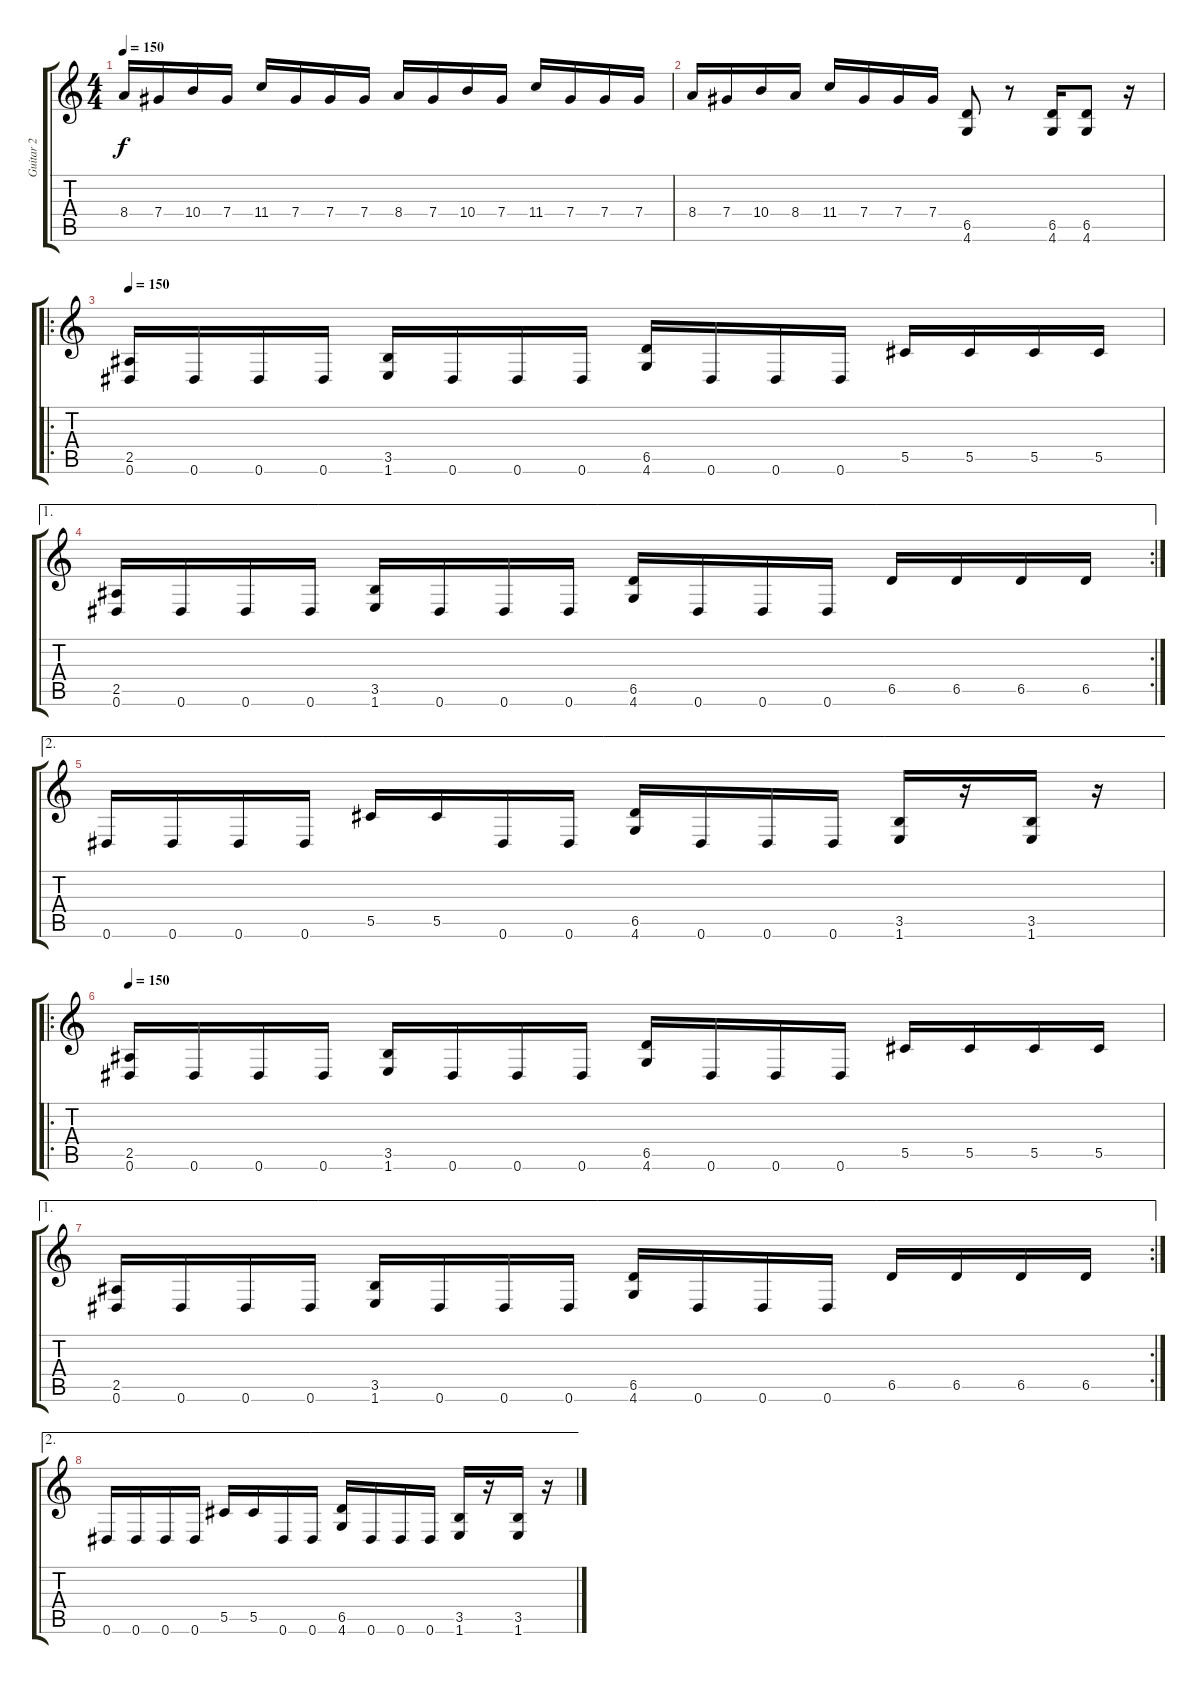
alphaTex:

\track ("Guitar 2" "Guitar 2") {instrument distortionguitar}
\staff {score tabs}
\tuning (Eb4 Bb3 Gb3 Db3 Ab2 Eb2) {hide}
\ts (4 4)
\tempo 150
\clef g2
\ks c
8.4.16{dy f} 7.4.16 10.4.16 7.4.16 11.4.16 7.4.16 7.4.16 7.4.16 8.4.16 7.4.16 10.4.16 7.4.16 11.4.16 7.4.16 7.4.16 7.4.16 |
8.4.16 7.4.16 10.4.16 8.4.16 11.4.16 7.4.16 7.4.16 7.4.16 (6.5 4.6).8 r.8 (6.5 4.6).16 (6.5 4.6).8 r.16 |
\ro
\tempo 150
(2.5 0.6).16 0.6.16 0.6.16 0.6.16 (3.5 1.6).16 0.6.16 0.6.16 0.6.16 (6.5 4.6).16 0.6.16 0.6.16 0.6.16 5.5.16 5.5.16 5.5.16 5.5.16 |
\ae 1
\rc 2
(2.5 0.6).16 0.6.16 0.6.16 0.6.16 (3.5 1.6).16 0.6.16 0.6.16 0.6.16 (6.5 4.6).16 0.6.16 0.6.16 0.6.16 6.5.16 6.5.16 6.5.16 6.5.16 |
\ae 2
0.6.16 0.6.16 0.6.16 0.6.16 5.5.16 5.5.16 0.6.16 0.6.16 (6.5 4.6).16 0.6.16 0.6.16 0.6.16 (3.5 1.6).16 r.16 (3.5 1.6).16 r.16 |
\ro
\tempo 150
(2.5 0.6).16 0.6.16 0.6.16 0.6.16 (3.5 1.6).16 0.6.16 0.6.16 0.6.16 (6.5 4.6).16 0.6.16 0.6.16 0.6.16 5.5.16 5.5.16 5.5.16 5.5.16 |
\ae 1
\rc 2
(2.5 0.6).16 0.6.16 0.6.16 0.6.16 (3.5 1.6).16 0.6.16 0.6.16 0.6.16 (6.5 4.6).16 0.6.16 0.6.16 0.6.16 6.5.16 6.5.16 6.5.16 6.5.16 |
\ae 2
0.6.16 0.6.16 0.6.16 0.6.16 5.5.16 5.5.16 0.6.16 0.6.16 (6.5 4.6).16 0.6.16 0.6.16 0.6.16 (3.5 1.6).16 r.16 (3.5 1.6).16 r.16
